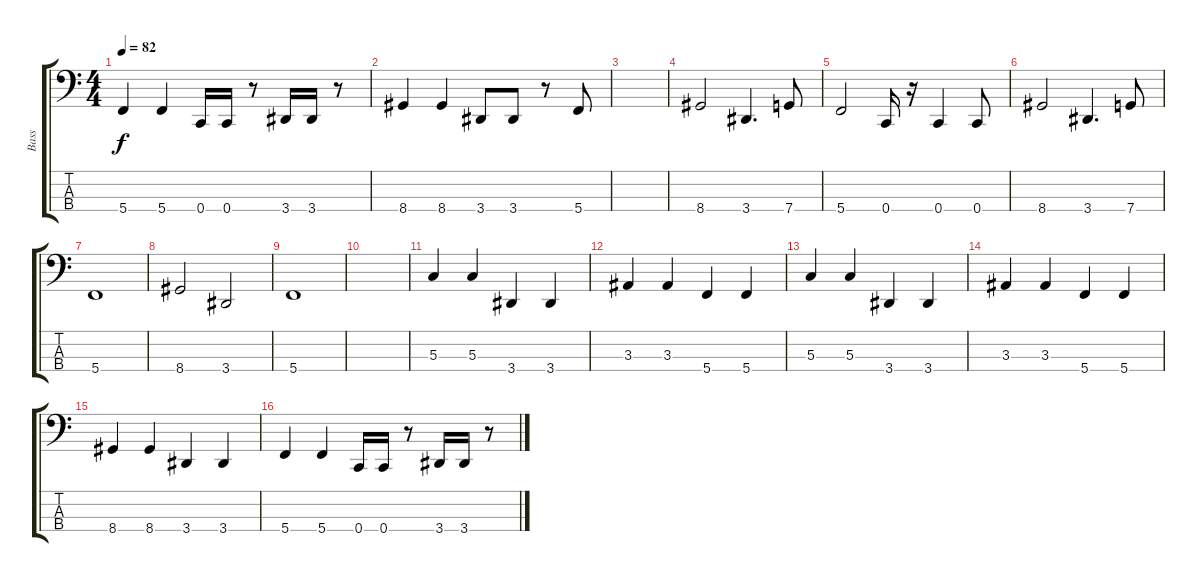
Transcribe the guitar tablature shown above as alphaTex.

\track ("Bass" "Bass") {instrument electricbassfinger}
\staff {score tabs}
\tuning (F2 C2 G1 C1) {hide}
\ts (4 4)
\tempo 82
\clef f4
\ks c
5.4.4{dy f} 5.4.4 0.4.16 0.4.16 r.8 3.4.16 3.4.16 r.8 |
8.4.4 8.4.4 3.4.8 3.4.8 r.8 5.4.8 |
|
8.4.2 3.4.4{d} 7.4.8 |
5.4.2 0.4.16 r.16 0.4.4 0.4.8 |
8.4.2 3.4.4{d} 7.4.8 |
5.4.1 |
8.4.2 3.4.2 |
5.4.1 |
|
5.3.4 5.3.4 3.4.4 3.4.4 |
3.3.4 3.3.4 5.4.4 5.4.4 |
5.3.4 5.3.4 3.4.4 3.4.4 |
3.3.4 3.3.4 5.4.4 5.4.4 |
8.4.4 8.4.4 3.4.4 3.4.4 |
5.4.4 5.4.4 0.4.16 0.4.16 r.8 3.4.16 3.4.16 r.8
